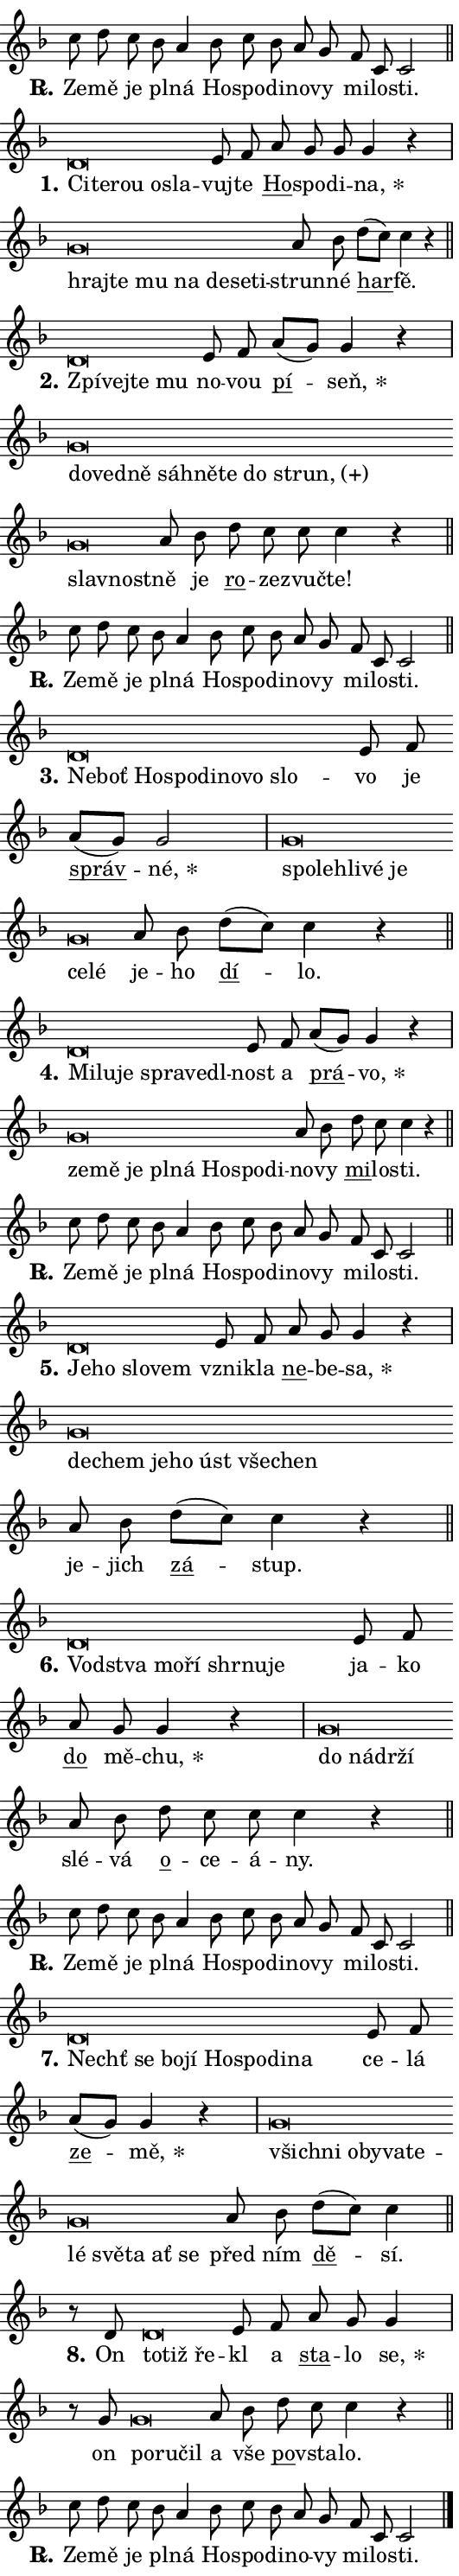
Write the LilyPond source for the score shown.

\version "2.24.0"
\header { tagline = "" }
\paper {
  indent = 0\cm
  top-margin = 0\cm
  right-margin = 0.13\cm % to fit lyric hyphens
  bottom-margin = 0\cm
  left-margin = 0\cm
  paper-width = 9\cm
  page-breaking = #ly:one-page-breaking
  system-system-spacing.basic-distance = #11
  score-system-spacing.basic-distance = #11
  ragged-last = ##f
}


%% Author: Thomas Morley
%% https://lists.gnu.org/archive/html/lilypond-user/2020-05/msg00002.html
#(define (line-position grob)
"Returns position of @var[grob} in current system:
   @code{'start}, if at first time-step
   @code{'end}, if at last time-step
   @code{'middle} otherwise
"
  (let* ((col (ly:item-get-column grob))
         (ln (ly:grob-object col 'left-neighbor))
         (rn (ly:grob-object col 'right-neighbor))
         (col-to-check-left (if (ly:grob? ln) ln col))
         (col-to-check-right (if (ly:grob? rn) rn col))
         (break-dir-left
           (and
             (ly:grob-property col-to-check-left 'non-musical #f)
             (ly:item-break-dir col-to-check-left)))
         (break-dir-right
           (and
             (ly:grob-property col-to-check-right 'non-musical #f)
             (ly:item-break-dir col-to-check-right))))
        (cond ((eqv? 1 break-dir-left) 'start)
              ((eqv? -1 break-dir-right) 'end)
              (else 'middle))))

#(define (tranparent-at-line-position vctor)
  (lambda (grob)
  "Relying on @code{line-position} select the relevant enry from @var{vctor}.
Used to determine transparency,"
    (case (line-position grob)
      ((end) (not (vector-ref vctor 0)))
      ((middle) (not (vector-ref vctor 1)))
      ((start) (not (vector-ref vctor 2))))))

noteHeadBreakVisibility =
#(define-music-function (break-visibility)(vector?)
"Makes @code{NoteHead}s transparent relying on @var{break-visibility}"
#{
  \override NoteHead.transparent =
    #(tranparent-at-line-position break-visibility)
#})

#(define delete-ledgers-for-transparent-note-heads
  (lambda (grob)
    "Reads whether a @code{NoteHead} is transparent.
If so this @code{NoteHead} is removed from @code{'note-heads} from
@var{grob}, which is supposed to be @code{LedgerLineSpanner}.
As a result ledgers are not printed for this @code{NoteHead}"
    (let* ((nhds-array (ly:grob-object grob 'note-heads))
           (nhds-list
             (if (ly:grob-array? nhds-array)
                 (ly:grob-array->list nhds-array)
                 '()))
           ;; Relies on the transparent-property being done before
           ;; Staff.LedgerLineSpanner.after-line-breaking is executed.
           ;; This is fragile ...
           (to-keep
             (remove
               (lambda (nhd)
                 (ly:grob-property nhd 'transparent #f))
               nhds-list)))
      ;; TODO find a better method to iterate over grob-arrays, similiar
      ;; to filter/remove etc for lists
      ;; For now rebuilt from scratch
      (set! (ly:grob-object grob 'note-heads)  '())
      (for-each
        (lambda (nhd)
          (ly:pointer-group-interface::add-grob grob 'note-heads nhd))
        to-keep))))

squashNotes = {
  \override NoteHead.X-extent = #'(-0.2 . 0.2)
  \override NoteHead.Y-extent = #'(-0.75 . 0)
  \override NoteHead.stencil =
    #(lambda (grob)
       (let ((pos (ly:grob-property grob 'staff-position)))
         (begin
           (if (< pos -7) (display "ERROR: Lower brevis then expected\n") (display ""))
           (if (<= pos -6) ly:text-interface::print ly:note-head::print))))
}
unSquashNotes = {
  \revert NoteHead.X-extent
  \revert NoteHead.Y-extent
  \revert NoteHead.stencil
}

hideNotes = \noteHeadBreakVisibility #begin-of-line-visible
unHideNotes = \noteHeadBreakVisibility #all-visible

% work-around for resetting accidentals
% https://lilypond.org/doc/v2.23/Documentation/notation/displaying-rhythms#unmetered-music
cadenzaMeasure = {
  \cadenzaOff
  \partial 1024 s1024
  \cadenzaOn
}

#(define-markup-command (accent layout props text) (markup?)
  "Underline accented syllable"
  (interpret-markup layout props
    #{\markup \override #'(offset . 4.3) \underline { #text }#}))

responsum = \markup \concat {
  "R" \hspace #-1.05 \path #0.1 #'((moveto 0 0.07) (lineto 0.9 0.8)) \hspace #0.05 "."
}

spaceSize = #0.6828661417322834 % exact space size for TeX Gyre Schola

\layout {
  \context {
    \Staff
    \remove "Time_signature_engraver"
    \override LedgerLineSpanner.after-line-breaking = #delete-ledgers-for-transparent-note-heads
  }
  \context {
    \Lyrics {
      \override LyricSpace.minimum-distance = \spaceSize
      \override LyricText.font-name = #"TeX Gyre Schola"
      \override LyricText.font-size = 1
      \override StanzaNumber.font-name = #"TeX Gyre Schola Bold"
      \override StanzaNumber.font-size = 1
    }
  }
  \context {
    \Score 
    \override NoteHead.text =
      #(lambda (grob) 
        (let ((pos (ly:grob-property grob 'staff-position)))
          #{\markup {
            \combine
              \halign #-0.55 \raise #(if (= pos -6) 0 0.5) \override #'(thickness . 2) \draw-line #'(3.2 . 0)
              \musicglyph "noteheads.sM1"
          }#}))
  }
}

% magnetic-lyrics.ily
%
%   written by
%     Jean Abou Samra <jean@abou-samra.fr>
%     Werner Lemberg <wl@gnu.org>
%
%   adapted by
%     Jiri Hon <jiri.hon@gmail.com>
%
% Version 2022-Apr-15

% https://www.mail-archive.com/lilypond-user@gnu.org/msg149350.html

#(define (Left_hyphen_pointer_engraver context)
   "Collect syllable-hyphen-syllable occurrences in lyrics and store
them in properties.  This engraver only looks to the left.  For
example, if the lyrics input is @code{foo -- bar}, it does the
following.

@itemize @bullet
@item
Set the @code{text} property of the @code{LyricHyphen} grob between
@q{foo} and @q{bar} to @code{foo}.

@item
Set the @code{left-hyphen} property of the @code{LyricText} grob with
text @q{foo} to the @code{LyricHyphen} grob between @q{foo} and
@q{bar}.
@end itemize

Use this auxiliary engraver in combination with the
@code{lyric-@/text::@/apply-@/magnetic-@/offset!} hook."
   (let ((hyphen #f)
         (text #f))
     (make-engraver
      (acknowledgers
       ((lyric-syllable-interface engraver grob source-engraver)
        (set! text grob)))
      (end-acknowledgers
       ((lyric-hyphen-interface engraver grob source-engraver)
        ;(when (not (grob::has-interface grob 'lyric-space-interface))
          (set! hyphen grob)));)
      ((stop-translation-timestep engraver)
       (when (and text hyphen)
         (ly:grob-set-object! text 'left-hyphen hyphen))
       (set! text #f)
       (set! hyphen #f)))))

#(define (lyric-text::apply-magnetic-offset! grob)
   "If the space between two syllables is less than the value in
property @code{LyricText@/.details@/.squash-threshold}, move the right
syllable to the left so that it gets concatenated with the left
syllable.

Use this function as a hook for
@code{LyricText@/.after-@/line-@/breaking} if the
@code{Left_@/hyphen_@/pointer_@/engraver} is active."
   (let ((hyphen (ly:grob-object grob 'left-hyphen #f)))
     (when hyphen
       (let ((left-text (ly:spanner-bound hyphen LEFT)))
         (when (grob::has-interface left-text 'lyric-syllable-interface)
           (let* ((common (ly:grob-common-refpoint grob left-text X))
                  (this-x-ext (ly:grob-extent grob common X))
                  (left-x-ext
                   (begin
                     ;; Trigger magnetism for left-text.
                     (ly:grob-property left-text 'after-line-breaking)
                     (ly:grob-extent left-text common X)))
                  ;; `delta` is the gap width between two syllables.
                  (delta (- (interval-start this-x-ext)
                            (interval-end left-x-ext)))
                  (details (ly:grob-property grob 'details))
                  (threshold (assoc-get 'squash-threshold details 0.2)))
             (when (< delta threshold)
               (let* (;; We have to manipulate the input text so that
                      ;; ligatures crossing syllable boundaries are not
                      ;; disabled.  For languages based on the Latin
                      ;; script this is essentially a beautification.
                      ;; However, for non-Western scripts it can be a
                      ;; necessity.
                      (lt (ly:grob-property left-text 'text))
                      (rt (ly:grob-property grob 'text))
                      (is-space (grob::has-interface hyphen 'lyric-space-interface))
                      (space (if is-space " " ""))
                      (extra-delta (if is-space spaceSize 0))
                      ;; Append new syllable.
                      (ltrt-space (if (and (string? lt) (string? rt))
                                (string-append lt space rt)
                                (make-concat-markup (list lt space rt))))
                      ;; Right-align `ltrt` to the right side.
                      (ltrt-space-markup (grob-interpret-markup
                               grob
                               (make-translate-markup
                                (cons (interval-length this-x-ext) 0)
                                (make-right-align-markup ltrt-space)))))
                 (begin
                   ;; Don't print `left-text`.
                   (ly:grob-set-property! left-text 'stencil #f)
                   ;; Set text and stencil (which holds all collected
                   ;; syllables so far) and shift it to the left.
                   (ly:grob-set-property! grob 'text ltrt-space)
                   (ly:grob-set-property! grob 'stencil ltrt-space-markup)
                   (ly:grob-translate-axis! grob (- (- delta extra-delta)) X))))))))))


#(define (lyric-hyphen::displace-bounds-first grob)
   ;; Make very sure this callback isn't triggered too early.
   (let ((left (ly:spanner-bound grob LEFT))
         (right (ly:spanner-bound grob RIGHT)))
     (ly:grob-property left 'after-line-breaking)
     (ly:grob-property right 'after-line-breaking)
     (ly:lyric-hyphen::print grob)))

squashThreshold = #0.4

\layout {
  \context {
    \Lyrics
    \consists #Left_hyphen_pointer_engraver
    \override LyricText.after-line-breaking =
      #lyric-text::apply-magnetic-offset!
    \override LyricHyphen.stencil = #lyric-hyphen::displace-bounds-first
    \override LyricText.details.squash-threshold = \squashThreshold
    \override LyricHyphen.minimum-distance = 0
    \override LyricHyphen.minimum-length = \squashThreshold
  }
}

squashText = \override LyricText.details.squash-threshold = 9999
unSquashText = \override LyricText.details.squash-threshold = \squashThreshold

leftText = \override LyricText.self-alignment-X = #LEFT
unLeftText = \revert LyricText.self-alignment-X

starOffset = #(lambda (grob) 
                (let ((x_offset (ly:self-alignment-interface::aligned-on-x-parent grob)))
                  (if (= x_offset 0) 0 (+ x_offset 1.2))))

star = #(define-music-function (syllable)(string?)
"Append star separator at the end of a syllable"
#{
  \once \override LyricText.X-offset = #starOffset
  \lyricmode { \markup {
    #syllable
    \override #'((font-name . "TeX Gyre Schola Bold")) \hspace #0.2 \lower #0.65 \larger "*"
  } }
#})

starAccent = #(define-music-function (syllable)(string?)
"Append star separator at the end of a syllable and make accent"
#{
  \once \override LyricText.X-offset = #starOffset
  \lyricmode { \markup {
    \accent #syllable
    \override #'((font-name . "TeX Gyre Schola Bold")) \hspace #0.2 \lower #0.65 \larger "*"
  } }
#})

breath = #(define-music-function (syllable)(string?)
"Append breathing indicator at the end of a syllable"
#{
  \lyricmode { \markup { #syllable "+" } }
#})

optionalBreath = #(define-music-function (syllable)(string?)
"Append optional breathing indicator at the end of a syllable"
#{
  \lyricmode { \markup { #syllable "(+)" } }
#})


\score {
    <<
        \new Voice = "melody" { \cadenzaOn \key f \major \relative { c''8 d c bes a4 \bar "" bes8 c bes \bar "" a g \bar "" f c c2 \cadenzaMeasure \bar "||" \break } }
        \new Lyrics \lyricsto "melody" { \lyricmode { \set stanza = \responsum
Ze -- mě je pl -- ná Ho -- spo -- di -- no -- vy mi -- lo -- sti. } }
    >>
    \layout {}
}

\score {
    <<
        \new Voice = "melody" { \cadenzaOn \key f \major \relative { \squashNotes d'\breve*1/16 \hideNotes \breve*1/16 \bar "" \breve*1/16 \bar "" \breve*1/16 \breve*1/16 \bar "" \unHideNotes \unSquashNotes e8 f \bar "" a g g g4 r \cadenzaMeasure \bar "|" \squashNotes g\breve*1/16 \hideNotes \breve*1/16 \bar "" \breve*1/16 \bar "" \breve*1/16 \bar "" \breve*1/16 \bar "" \breve*1/16 \breve*1/16 \bar "" \unHideNotes \unSquashNotes a8 bes \bar "" d[( c)] c4 r \cadenzaMeasure \bar "||" \break } }
        \new Lyrics \lyricsto "melody" { \lyricmode { \set stanza = "1."
\leftText Ci -- \squashText te -- rou o -- sla -- \unLeftText \unSquashText vuj -- te \markup \accent Ho -- spo -- di -- \star na, \leftText hraj -- \squashText te mu na de -- se -- ti -- \unLeftText \unSquashText strun -- né \markup \accent har -- fě. } }
    >>
    \layout {}
}

\score {
    <<
        \new Voice = "melody" { \cadenzaOn \key f \major \relative { \squashNotes d'\breve*1/16 \hideNotes \breve*1/16 \bar "" \breve*1/16 \breve*1/16 \bar "" \unHideNotes \unSquashNotes e8 f \bar "" a[( g)] g4 r \cadenzaMeasure \bar "|" \squashNotes g\breve*1/16 \hideNotes \breve*1/16 \bar "" \breve*1/16 \bar "" \breve*1/16 \bar "" \breve*1/16 \bar "" \breve*1/16 \bar "" \breve*1/16 \bar "" \breve*1/16 \bar "" \breve*1/16 \breve*1/16 \bar "" \unHideNotes \unSquashNotes a8 bes \bar "" d c c c4 r \cadenzaMeasure \bar "||" \break } }
        \new Lyrics \lyricsto "melody" { \lyricmode { \set stanza = "2."
\leftText Zpí -- \squashText vej -- te mu \unLeftText \unSquashText no -- vou \markup \accent pí -- \star seň, \leftText do -- \squashText ved -- ně sáh -- ně -- te do \optionalBreath strun, slav -- nost -- \unLeftText \unSquashText ně je \markup \accent ro -- ze -- zvuč -- te! } }
    >>
    \layout {}
}

\score {
    <<
        \new Voice = "melody" { \cadenzaOn \key f \major \relative { c''8 d c bes a4 \bar "" bes8 c bes \bar "" a g \bar "" f c c2 \cadenzaMeasure \bar "||" \break } }
        \new Lyrics \lyricsto "melody" { \lyricmode { \set stanza = \responsum
Ze -- mě je pl -- ná Ho -- spo -- di -- no -- vy mi -- lo -- sti. } }
    >>
    \layout {}
}

\score {
    <<
        \new Voice = "melody" { \cadenzaOn \key f \major \relative { \squashNotes d'\breve*1/16 \hideNotes \breve*1/16 \bar "" \breve*1/16 \bar "" \breve*1/16 \bar "" \breve*1/16 \bar "" \breve*1/16 \bar "" \breve*1/16 \breve*1/16 \bar "" \unHideNotes \unSquashNotes e8 f \bar "" a[( g)] g2 \cadenzaMeasure \bar "|" \squashNotes g\breve*1/16 \hideNotes \breve*1/16 \bar "" \breve*1/16 \bar "" \breve*1/16 \bar "" \breve*1/16 \bar "" \breve*1/16 \breve*1/16 \bar "" \unHideNotes \unSquashNotes a8 bes \bar "" d[( c)] c4 r \cadenzaMeasure \bar "||" \break } }
        \new Lyrics \lyricsto "melody" { \lyricmode { \set stanza = "3."
\leftText Ne -- \squashText boť Ho -- spo -- di -- no -- vo slo -- \unLeftText \unSquashText vo je \markup \accent správ -- \star né, \leftText spo -- \squashText leh -- li -- vé je ce -- lé \unLeftText \unSquashText je -- ho \markup \accent dí -- lo. } }
    >>
    \layout {}
}

\score {
    <<
        \new Voice = "melody" { \cadenzaOn \key f \major \relative { \squashNotes d'\breve*1/16 \hideNotes \breve*1/16 \bar "" \breve*1/16 \bar "" \breve*1/16 \bar "" \breve*1/16 \breve*1/16 \bar "" \unHideNotes \unSquashNotes e8 f \bar "" a[( g)] g4 r \cadenzaMeasure \bar "|" \squashNotes g\breve*1/16 \hideNotes \breve*1/16 \bar "" \breve*1/16 \bar "" \breve*1/16 \bar "" \breve*1/16 \bar "" \breve*1/16 \bar "" \breve*1/16 \breve*1/16 \bar "" \unHideNotes \unSquashNotes a8 bes \bar "" d c c4 r \cadenzaMeasure \bar "||" \break } }
        \new Lyrics \lyricsto "melody" { \lyricmode { \set stanza = "4."
\leftText Mi -- \squashText lu -- je spra -- ve -- dl -- \unLeftText \unSquashText nost a \markup \accent prá -- \star vo, \leftText ze -- \squashText mě je pl -- ná Ho -- spo -- di -- \unLeftText \unSquashText no -- vy \markup \accent mi -- lo -- sti. } }
    >>
    \layout {}
}

\score {
    <<
        \new Voice = "melody" { \cadenzaOn \key f \major \relative { c''8 d c bes a4 \bar "" bes8 c bes \bar "" a g \bar "" f c c2 \cadenzaMeasure \bar "||" \break } }
        \new Lyrics \lyricsto "melody" { \lyricmode { \set stanza = \responsum
Ze -- mě je pl -- ná Ho -- spo -- di -- no -- vy mi -- lo -- sti. } }
    >>
    \layout {}
}

\score {
    <<
        \new Voice = "melody" { \cadenzaOn \key f \major \relative { \squashNotes d'\breve*1/16 \hideNotes \breve*1/16 \bar "" \breve*1/16 \breve*1/16 \bar "" \unHideNotes \unSquashNotes e8 f \bar "" a g g4 r \cadenzaMeasure \bar "|" \squashNotes g\breve*1/16 \hideNotes \breve*1/16 \bar "" \breve*1/16 \bar "" \breve*1/16 \bar "" \breve*1/16 \bar "" \breve*1/16 \breve*1/16 \bar "" \unHideNotes \unSquashNotes a8 bes \bar "" d[( c)] c4 r \cadenzaMeasure \bar "||" \break } }
        \new Lyrics \lyricsto "melody" { \lyricmode { \set stanza = "5."
\leftText Je -- \squashText ho slo -- vem \unLeftText \unSquashText vzni -- kla \markup \accent ne -- be -- \star sa, \leftText de -- \squashText chem je -- ho úst vše -- chen \unLeftText \unSquashText je -- jich \markup \accent zá -- stup. } }
    >>
    \layout {}
}

\score {
    <<
        \new Voice = "melody" { \cadenzaOn \key f \major \relative { \squashNotes d'\breve*1/16 \hideNotes \breve*1/16 \bar "" \breve*1/16 \bar "" \breve*1/16 \bar "" \breve*1/16 \bar "" \breve*1/16 \breve*1/16 \bar "" \unHideNotes \unSquashNotes e8 f \bar "" a g g4 r \cadenzaMeasure \bar "|" \squashNotes g\breve*1/16 \hideNotes \breve*1/16 \bar "" \breve*1/16 \breve*1/16 \bar "" \unHideNotes \unSquashNotes a8 bes \bar "" d c c c4 r \cadenzaMeasure \bar "||" \break } }
        \new Lyrics \lyricsto "melody" { \lyricmode { \set stanza = "6."
\leftText Vod -- \squashText stva mo -- ří shr -- nu -- je \unLeftText \unSquashText ja -- ko \markup \accent do mě -- \star chu, \leftText do \squashText ná -- dr -- ží \unLeftText \unSquashText slé -- vá \markup \accent o -- ce -- á -- ny. } }
    >>
    \layout {}
}

\score {
    <<
        \new Voice = "melody" { \cadenzaOn \key f \major \relative { c''8 d c bes a4 \bar "" bes8 c bes \bar "" a g \bar "" f c c2 \cadenzaMeasure \bar "||" \break } }
        \new Lyrics \lyricsto "melody" { \lyricmode { \set stanza = \responsum
Ze -- mě je pl -- ná Ho -- spo -- di -- no -- vy mi -- lo -- sti. } }
    >>
    \layout {}
}

\score {
    <<
        \new Voice = "melody" { \cadenzaOn \key f \major \relative { \squashNotes d'\breve*1/16 \hideNotes \breve*1/16 \bar "" \breve*1/16 \bar "" \breve*1/16 \bar "" \breve*1/16 \bar "" \breve*1/16 \bar "" \breve*1/16 \breve*1/16 \bar "" \unHideNotes \unSquashNotes e8 f \bar "" a[( g)] g4 r \cadenzaMeasure \bar "|" \squashNotes g\breve*1/16 \hideNotes \breve*1/16 \bar "" \breve*1/16 \bar "" \breve*1/16 \bar "" \breve*1/16 \bar "" \breve*1/16 \bar "" \breve*1/16 \bar "" \breve*1/16 \bar "" \breve*1/16 \bar "" \breve*1/16 \breve*1/16 \bar "" \unHideNotes \unSquashNotes a8 bes \bar "" d[( c)] c4 \cadenzaMeasure \bar "||" \break } }
        \new Lyrics \lyricsto "melody" { \lyricmode { \set stanza = "7."
\leftText Nechť \squashText se bo -- jí Ho -- spo -- di -- na \unLeftText \unSquashText ce -- lá \markup \accent ze -- \star mě, \leftText všich -- \squashText ni o -- by -- va -- te -- lé svě -- ta ať se \unLeftText \unSquashText před ním \markup \accent dě -- sí. } }
    >>
    \layout {}
}

\score {
    <<
        \new Voice = "melody" { \cadenzaOn \key f \major \relative { r8 d'8 \squashNotes d\breve*1/16 \hideNotes \breve*1/16 \breve*1/16 \bar "" \unHideNotes \unSquashNotes e8 f \bar "" a g g4 \cadenzaMeasure \bar "|" r8 g8 \squashNotes g\breve*1/16 \hideNotes \breve*1/16 \breve*1/16 \bar "" \unHideNotes \unSquashNotes a8 bes \bar "" d c c4 r \cadenzaMeasure \bar "||" \break } }
        \new Lyrics \lyricsto "melody" { \lyricmode { \set stanza = "8."
On \leftText to -- \squashText tiž ře -- \unLeftText \unSquashText kl a \markup \accent sta -- lo \star se, on \leftText po -- \squashText ru -- čil \unLeftText \unSquashText a vše \markup \accent po -- vsta -- lo. } }
    >>
    \layout {}
}

\score {
    <<
        \new Voice = "melody" { \cadenzaOn \key f \major \relative { c''8 d c bes a4 \bar "" bes8 c bes \bar "" a g \bar "" f c c2 \cadenzaMeasure \bar "||" \break } \bar "|." }
        \new Lyrics \lyricsto "melody" { \lyricmode { \set stanza = \responsum
Ze -- mě je pl -- ná Ho -- spo -- di -- no -- vy mi -- lo -- sti. } }
    >>
    \layout {}
}
